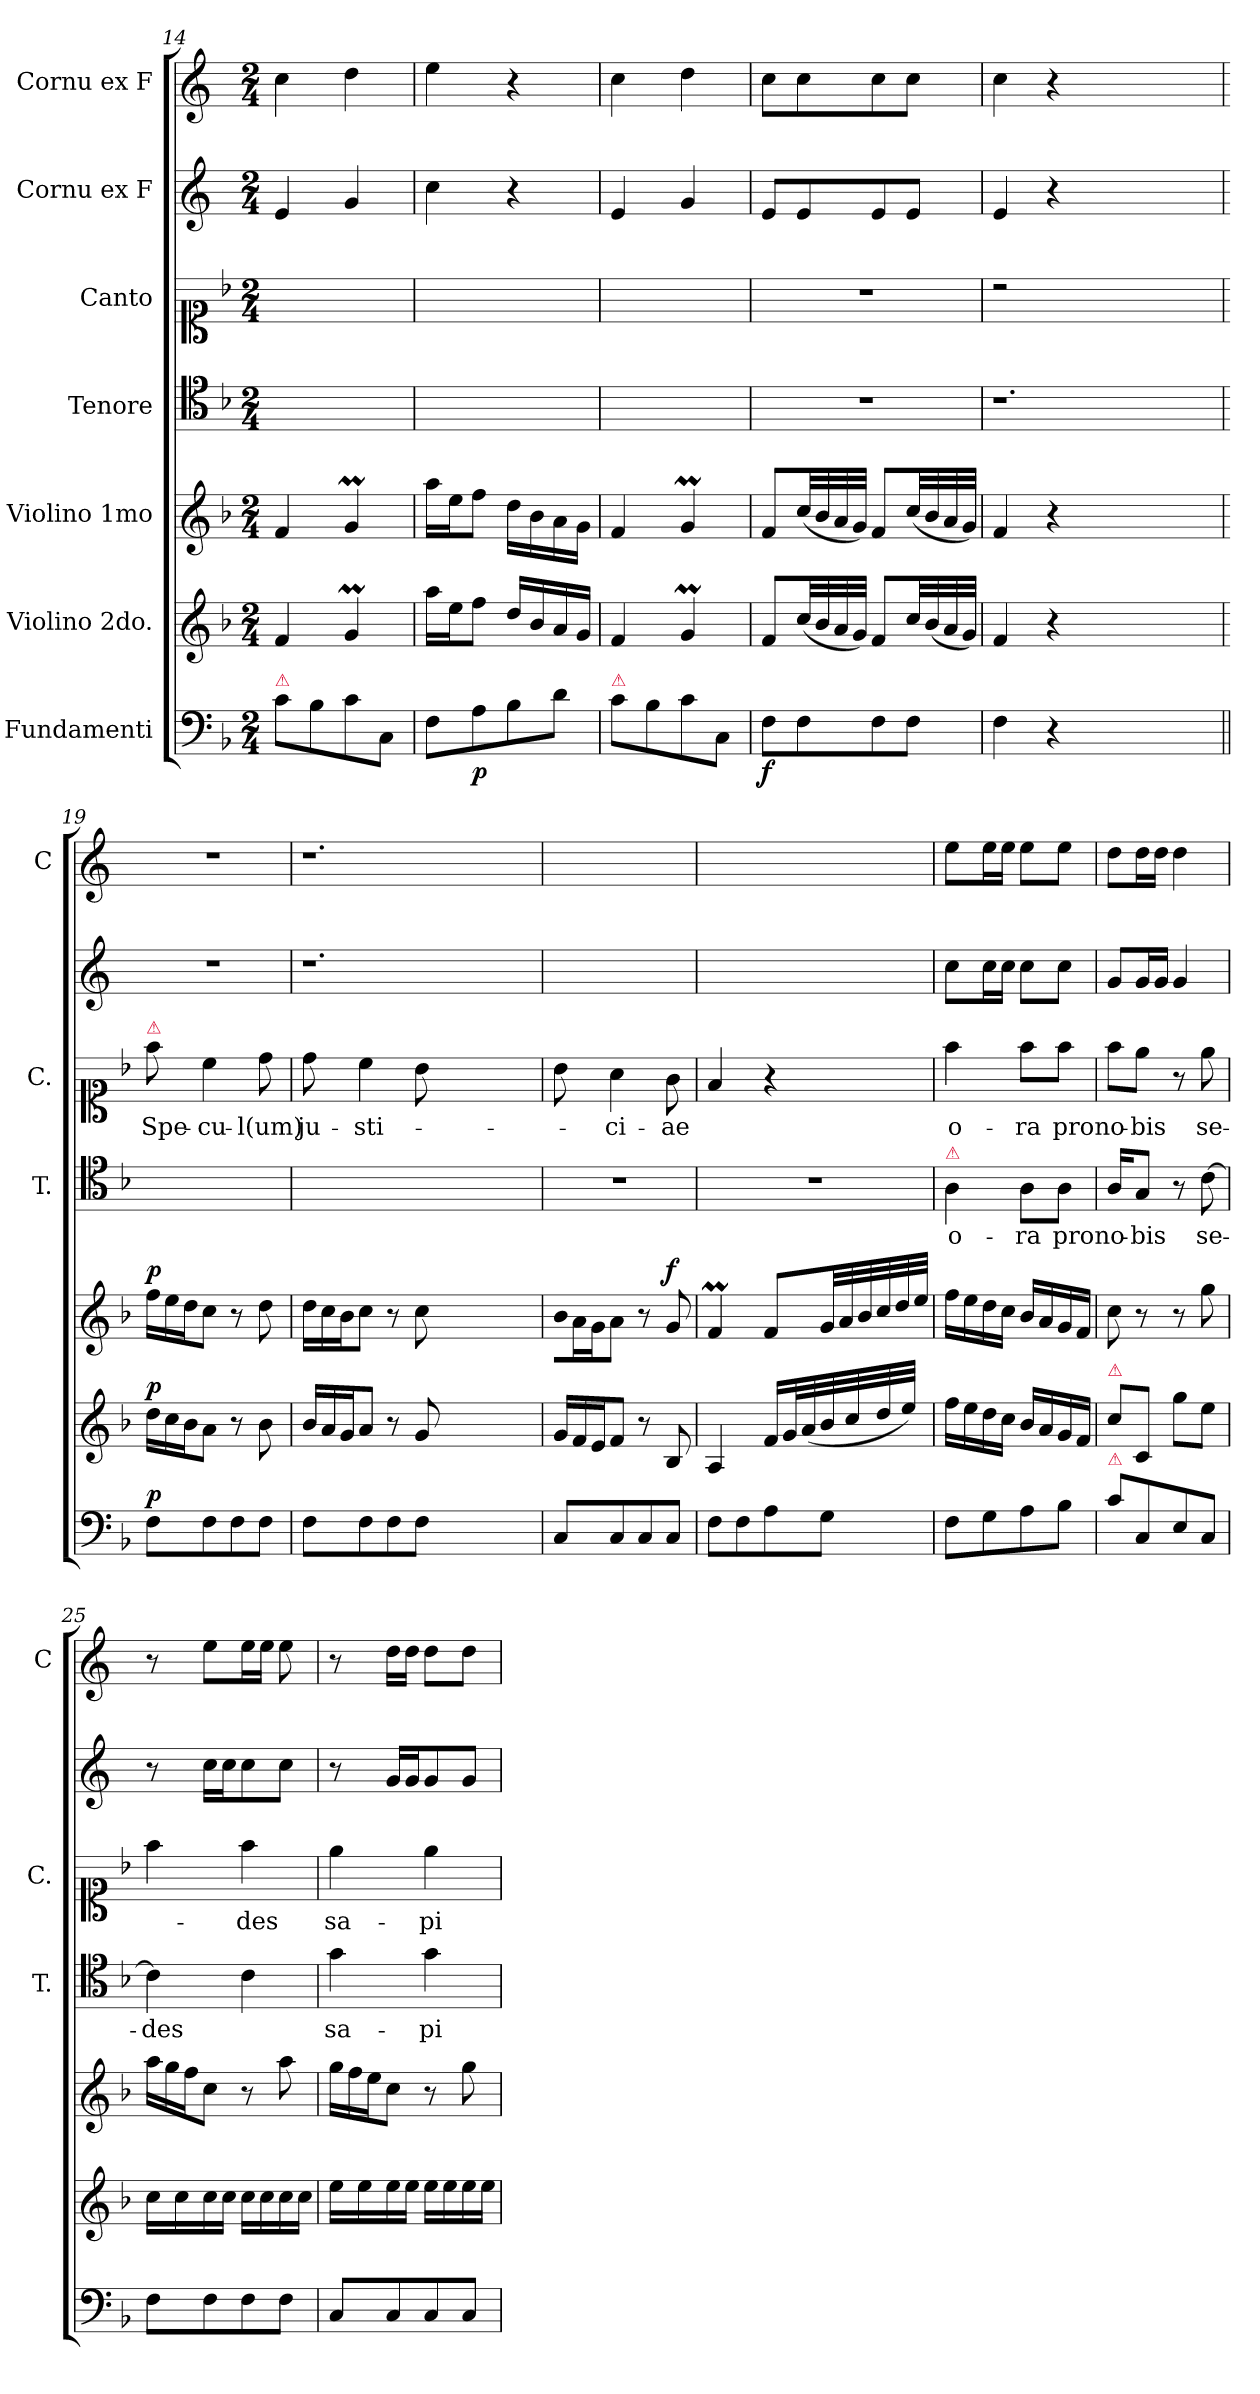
**kern	**dynam	**kern	**dynam	**kern	**dynam	**kern	**text	**kern	**text	**kern	**kern
*part7	*part7	*part6	*part6	*part5	*part5	*part4	*part4	*part3	*part3	*part2	*part1
*staff7	*staff7	*staff6	*staff6	*staff5	*staff5	*staff4	*staff4	*staff3	*staff3	*staff2	*staff1
*I"Fundamenti	*	*I"Violino 2do.	*	*I"Violino 1mo	*	*I"Tenore	*	*I"Canto	*	*I"Cornu ex F	*I"Cornu ex F
*	*	*	*	*	*	*I'T.	*	*I'C.	*	*	*I'C
*clefF4	*	*clefG2	*	*clefG2	*	*clefC4	*	*clefC1	*	*clefG2	*clefG2
*	*	*	*	*	*	*	*	*	*	*ITrd4c7	*ITrd-3c-5
*k[b-]	*	*k[b-]	*	*k[b-]	*	*k[b-]	*	*k[b-]	*	*k[b-]	*k[b-]
*M2/4	*	*M2/4	*	*M2/4	*	*M2/4	*	*M2/4	*	*M2/4	*M2/4
=14	=14	=14	=14	=14	=14	=14	=14	=14	=14	=14	=14
!LO:TX:a:color=crimson:t=⚠	!	!	!	!	!	!	!	!	!	!	!
8c\L	.	4f/	.	4f/	.	2ryy	.	2ryy	.	4A/	4ff\
8B-\	.	.	.	.	.	.	.	.	.	.	.
8c\	.	4gM/	.	4gM/	.	.	.	.	.	4c/	4gg\
8C/J	.	.	.	.	.	.	.	.	.	.	.
=15	=15	=15	=15	=15	=15	=15	=15	=15	=15	=15	=15
8F\L	.	16aa\LL	.	16aa\LL	.	2ryy	.	2ryy	.	4f\	4aa\
.	.	16ee\J	.	16ee\J	.	.	.	.	.	.	.
!	!LO:DY:b	!	!	!	!	!	!	!	!	!	!
8A\	p	8ff\J	.	8ff\J	.	.	.	.	.	.	.
8B-\	.	16dd/LL	.	16dd\LL	.	.	.	.	.	4r	4r
.	.	16b-/	.	16b-\	.	.	.	.	.	.	.
8d\J	.	16a/	.	16a\	.	.	.	.	.	.	.
.	.	16g/JJ	.	16g\JJ	.	.	.	.	.	.	.
=16	=16	=16	=16	=16	=16	=16	=16	=16	=16	=16	=16
!LO:TX:a:color=crimson:t=⚠	!	!	!	!	!	!	!	!	!	!	!
8c\L	.	4f/	.	4f/	.	2ryy	.	2ryy	.	4A/	4ff\
8B-\	.	.	.	.	.	.	.	.	.	.	.
8c\	.	4gM/	.	4gM/	.	.	.	.	.	4c/	4gg\
8C/J	.	.	.	.	.	.	.	.	.	.	.
=17	=17	=17	=17	=17	=17	=17	=17	=17	=17	=17	=17
!	!LO:DY:b	!	!	!	!	!	!	!	!	!	!
8F\L	f	8f/L	.	8f/L	.	2r	.	2rb	.	8A/L	8ff\L
8F\	.	(<32cc/LL	.	(<32cc/LL	.	.	.	.	.	8A/	8ff\
.	.	32b-/	.	32b-/	.	.	.	.	.	.	.
.	.	32a/	.	32a/	.	.	.	.	.	.	.
.	.	32g/JJJ)	.	32g/JJJ)	.	.	.	.	.	.	.
8F\	.	8f/L	.	8f/L	.	.	.	.	.	8A/	8ff\
8F\J	.	32cc/LL	.	(<32cc/LL	.	.	.	.	.	8A/J	8ff\J
.	.	(<32b-/	.	32b-/	.	.	.	.	.	.	.
.	.	32a/	.	32a/	.	.	.	.	.	.	.
.	.	32g/JJJ)	.	32g/JJJ)	.	.	.	.	.	.	.
=18	=18	=18	=18	=18	=18	=18	=18	=18	=18	=18	=18
4F\	.	4f/	.	4f/	.	1.r	.	2rb	.	4A/	4ff\
4r	.	4r	.	4r	.	.	.	.	.	4r	4r
1ryy	.	1ryy	.	1ryy	.	.	.	1ryy	.	1ryy	1ryy
=19||	=19	=19	=19	=19	=19	=19	=19	=19	=19	=19	=19
*	*	*Xtuplet	*	*Xtuplet	*	*	*	*	*	*	*
!	!	!	!	!	!	!	!	!LO:TX:a:color=crimson:t=⚠	!	!	!
!	!LO:DY:a	!	!LO:DY:a	!	!LO:DY:a	!	!	!	!	!	!
8F\L	p	24dd\LL	p	24ff\LL	p	2ryy	.	8ff\	Spe-	2r	2r
.	.	24cc\	.	24ee\	.	.	.	.	.	.	.
.	.	24b-\J	.	24dd\J	.	.	.	.	.	.	.
8F\	.	8a\J	.	8cc\J	.	.	.	4cc\	-cu-	.	.
8F\	.	8r	.	8r	.	.	.	.	.	.	.
8F\J	.	8b-\	.	8dd\	.	.	.	8dd\	-l(um)	.	.
=20	=20	=20	=20	=20	=20	=20	=20	=20	=20	=20	=20
8F\L	.	24b-/LL	.	24dd\LL	.	1.ryy	.	8dd\	ju-	1.r	1.r
.	.	24a/	.	24cc\	.	.	.	.	.	.	.
.	.	24g/J	.	24b-\J	.	.	.	.	.	.	.
8F\	.	8a/J	.	8cc\J	.	.	.	4cc\	-sti-	.	.
8F\	.	8r	.	8r	.	.	.	.	.	.	.
8F\J	.	8g/	.	8cc\	.	.	.	8b-\	.	.	.
1ryy	.	1ryy	.	1ryy	.	.	.	1ryy	.	.	.
=21	=21	=21	=21	=21	=21	=21	=21	=21	=21	=21	=21
!	!	!	!	!LO:N:vis=0	!	!	!	!	!	!	!
8C/L	.	24g/LL	.	24b-\	.	2r	.	8b-\	.	2ryy	2ryy
.	.	24f/	.	24a\	.	.	.	.	.	.	.
.	.	24e/J	.	24g\J	.	.	.	.	.	.	.
8C/	.	8f/J	.	8a\J	.	.	.	4a\	-ci-	.	.
8C/	.	8r	.	8r	.	.	.	.	.	.	.
!	!	!	!	!	!LO:DY:a	!	!	!	!	!	!
8C/J	.	8B-/	.	8g/	f	.	.	8g\	-ae	.	.
=22	=22	=22	=22	=22	=22	=22	=22	=22	=22	=22	=22
8F\L	.	4A/	.	4fM/	.	2r	.	4f/	.	2ryy	2ryy
8F\	.	.	.	.	.	.	.	.	.	.	.
8A\	.	16f/LL	.	8f/L	.	.	.	4r	.	.	.
.	.	32g/L	.	.	.	.	.	.	.	.	.
.	.	(<32a/	.	.	.	.	.	.	.	.	.
8G\J	.	32b-/	.	48g/LL	.	.	.	.	.	.	.
.	.	.	.	48a/	.	.	.	.	.	.	.
.	.	32cc/	.	.	.	.	.	.	.	.	.
.	.	.	.	48b-/	.	.	.	.	.	.	.
.	.	32dd/	.	48cc/	.	.	.	.	.	.	.
.	.	.	.	48dd/	.	.	.	.	.	.	.
.	.	32ee/JJJ)	.	.	.	.	.	.	.	.	.
.	.	.	.	48ee/JJJ	.	.	.	.	.	.	.
=23	=23	=23	=23	=23	=23	=23	=23	=23	=23	=23	=23
!	!	!	!	!	!	!LO:TX:a:color=crimson:t=⚠	!	!	!	!	!
8F\L	.	16ff\LL	.	16ff\LL	.	4A\	o-	4ff\	o-	8f\L	8aa\L
.	.	16ee\	.	16ee\	.	.	.	.	.	.	.
8G\	.	16dd\	.	16dd\	.	.	.	.	.	16f\L	16aa\L
.	.	16cc\JJ	.	16cc\JJ	.	.	.	.	.	16f\JJ	16aa\JJ
8A\	.	16b-/LL	.	16b-/LL	.	8A\L	-ra	8ff\L	-ra	8f\L	8aa\L
.	.	16a/	.	16a/	.	.	.	.	.	.	.
8B-\J	.	16g/	.	16g/	.	8A\J	pro	8ff\J	pro	8f\J	8aa\J
.	.	16f/JJ	.	16f/JJ	.	.	.	.	.	.	.
=24	=24	=24	=24	=24	=24	=24	=24	=24	=24	=24	=24
!	!	!LO:TX:a:color=crimson:t=⚠	!	!	!	!	!	!	!	!	!
!LO:TX:a:color=crimson:t=⚠	!	!	!	!	!	!	!	!	!	!	!
!	!	!	!	!	!	!LO:N:vis=16	!	!	!	!	!
8c\L	.	8cc\L	.	8cc\	.	8A/	no-	8ff\L	no-	8c/L	8gg\L
8C/	.	8c/J	.	8r	.	8G/J	-bis	8ee\J	-bis	16c/L	16gg\L
.	.	.	.	.	.	.	.	.	.	16c/JJ	16gg\JJ
8E/	.	8gg\L	.	8r	.	8r	.	8r	.	4c/	4gg\
8C/J	.	8ee\J	.	8gg\	.	[8c\	se-	8ee\	se-	.	.
=25	=25	=25	=25	=25	=25	=25	=25	=25	=25	=25	=25
8F\L	.	16cc\LL	.	24aa\LL	.	4c\]	-des	4ff\	.	8r	8r
.	.	.	.	24gg\	.	.	.	.	.	.	.
.	.	16cc\	.	.	.	.	.	.	.	.	.
.	.	.	.	24ff\J	.	.	.	.	.	.	.
8F\	.	16cc\	.	8cc\J	.	.	.	.	.	16f\LL	8aa\L
.	.	16cc\JJ	.	.	.	.	.	.	.	16f\J	.
8F\	.	16cc\LL	.	8r	.	4c\	.	4ff\	-des	8f\	16aa\L
.	.	16cc\	.	.	.	.	.	.	.	.	16aa\JJ
8F\J	.	16cc\	.	8aa\	.	.	.	.	.	8f\J	8aa\
.	.	16cc\JJ	.	.	.	.	.	.	.	.	.
=26	=26	=26	=26	=26	=26	=26	=26	=26	=26	=26	=26
8C/L	.	16ee\LL	.	24gg\LL	.	4g\	sa-	4ee\	sa-	8r	8r
.	.	.	.	24ff\	.	.	.	.	.	.	.
.	.	16ee\	.	.	.	.	.	.	.	.	.
.	.	.	.	24ee\J	.	.	.	.	.	.	.
8C/	.	16ee\	.	8cc\J	.	.	.	.	.	16c/LL	16gg\LL
.	.	16ee\JJ	.	.	.	.	.	.	.	16c/J	16gg\JJ
8C/	.	16ee\LL	.	8r	.	4g\	-pi-	4ee\	-pi-	8c/	8gg\L
.	.	16ee\	.	.	.	.	.	.	.	.	.
8C/J	.	16ee\	.	8gg\	.	.	.	.	.	8c/J	8gg\J
.	.	16ee\JJ	.	.	.	.	.	.	.	.	.
=	=	=	=	=	=	=	=	=	=	=	=
*-	*-	*-	*-	*-	*-	*-	*-	*-	*-	*-	*-
